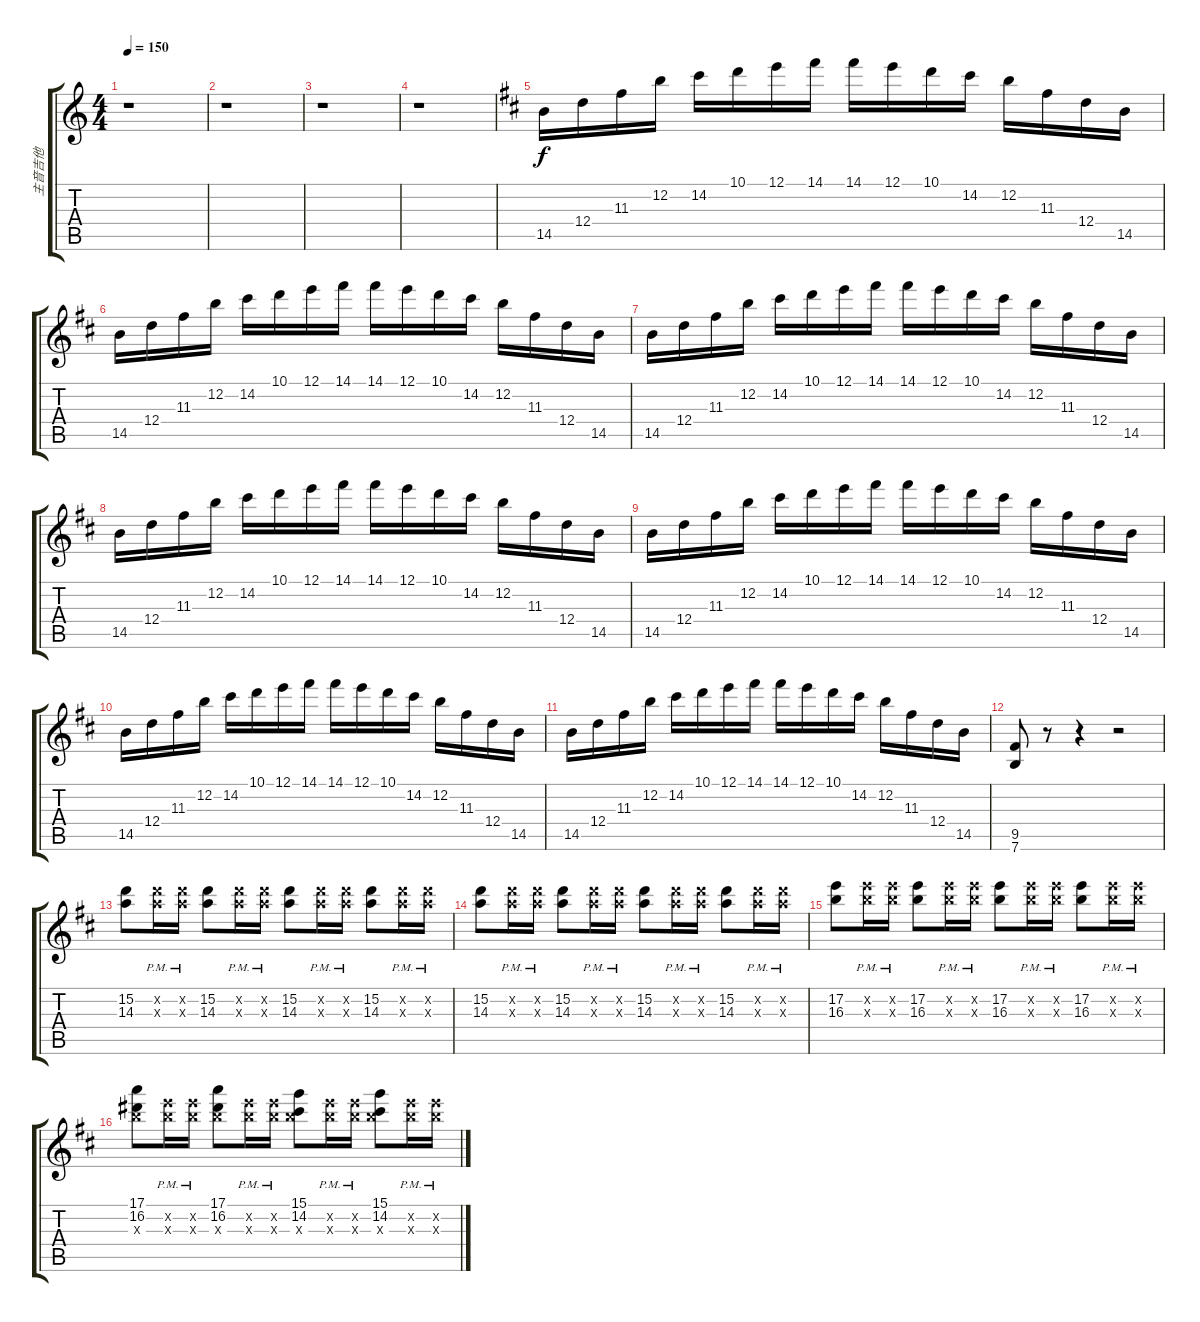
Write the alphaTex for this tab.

\track ("主音吉他" "主音吉他") {instrument overdrivenguitar}
\staff {score tabs}
\tuning (E4 B3 G3 D3 A2 E2) {hide}
\ts (4 4)
\tempo 150
\clef g2
\ks c
r.1{dy f} |
r.1 |
r.1 |
r.1 |
\ks d
14.5.16 12.4.16 11.3.16 12.2.16 14.2.16 10.1.16 12.1.16 14.1.16 14.1.16 12.1.16 10.1.16 14.2.16 12.2.16 11.3.16 12.4.16 14.5.16 |
14.5.16 12.4.16 11.3.16 12.2.16 14.2.16 10.1.16 12.1.16 14.1.16 14.1.16 12.1.16 10.1.16 14.2.16 12.2.16 11.3.16 12.4.16 14.5.16 |
14.5.16 12.4.16 11.3.16 12.2.16 14.2.16 10.1.16 12.1.16 14.1.16 14.1.16 12.1.16 10.1.16 14.2.16 12.2.16 11.3.16 12.4.16 14.5.16 |
14.5.16 12.4.16 11.3.16 12.2.16 14.2.16 10.1.16 12.1.16 14.1.16 14.1.16 12.1.16 10.1.16 14.2.16 12.2.16 11.3.16 12.4.16 14.5.16 |
14.5.16 12.4.16 11.3.16 12.2.16 14.2.16 10.1.16 12.1.16 14.1.16 14.1.16 12.1.16 10.1.16 14.2.16 12.2.16 11.3.16 12.4.16 14.5.16 |
14.5.16 12.4.16 11.3.16 12.2.16 14.2.16 10.1.16 12.1.16 14.1.16 14.1.16 12.1.16 10.1.16 14.2.16 12.2.16 11.3.16 12.4.16 14.5.16 |
14.5.16 12.4.16 11.3.16 12.2.16 14.2.16 10.1.16 12.1.16 14.1.16 14.1.16 12.1.16 10.1.16 14.2.16 12.2.16 11.3.16 12.4.16 14.5.16 |
(9.5 7.6).8 r.8 r.4 r.2 |
(15.2 14.3).8 (15.2{pm x} 14.3{x}).16 (15.2{pm x} 14.3{x}).16 (15.2 14.3).8 (15.2{pm x} 14.3{x}).16 (15.2{pm x} 14.3{x}).16 (15.2 14.3).8 (15.2{pm x} 14.3{x}).16 (15.2{pm x} 14.3{x}).16 (15.2 14.3).8 (15.2{pm x} 14.3{x}).16 (15.2{pm x} 14.3{x}).16 |
(15.2 14.3).8 (15.2{pm x} 14.3{x}).16 (15.2{pm x} 14.3{x}).16 (15.2 14.3).8 (15.2{pm x} 14.3{x}).16 (15.2{pm x} 14.3{x}).16 (15.2 14.3).8 (15.2{pm x} 14.3{x}).16 (15.2{pm x} 14.3{x}).16 (15.2 14.3).8 (15.2{pm x} 14.3{x}).16 (15.2{pm x} 14.3{x}).16 |
(17.2 16.3).8 (17.2{pm x} 16.3{x}).16 (17.2{pm x} 16.3{x}).16 (17.2 16.3).8 (17.2{pm x} 16.3{x}).16 (17.2{pm x} 16.3{x}).16 (17.2 16.3).8 (17.2{pm x} 16.3{x}).16 (17.2{pm x} 16.3{x}).16 (17.2 16.3).8 (17.2{pm x} 16.3{x}).16 (17.2{pm x} 16.3{x}).16 |
(17.1 16.2 16.3{x}).8 (17.2{pm x} 16.3{x}).16 (17.2{pm x} 16.3{x}).16 (17.1 16.2 16.3{x}).8 (17.2{pm x} 16.3{x}).16 (17.2{pm x} 16.3{x}).16 (15.1 14.2 16.3{x}).8 (17.2{pm x} 16.3{x}).16 (17.2{pm x} 16.3{x}).16 (15.1 14.2 16.3{x}).8 (17.2{pm x} 16.3{x}).16 (17.2{pm x} 16.3{x}).16
